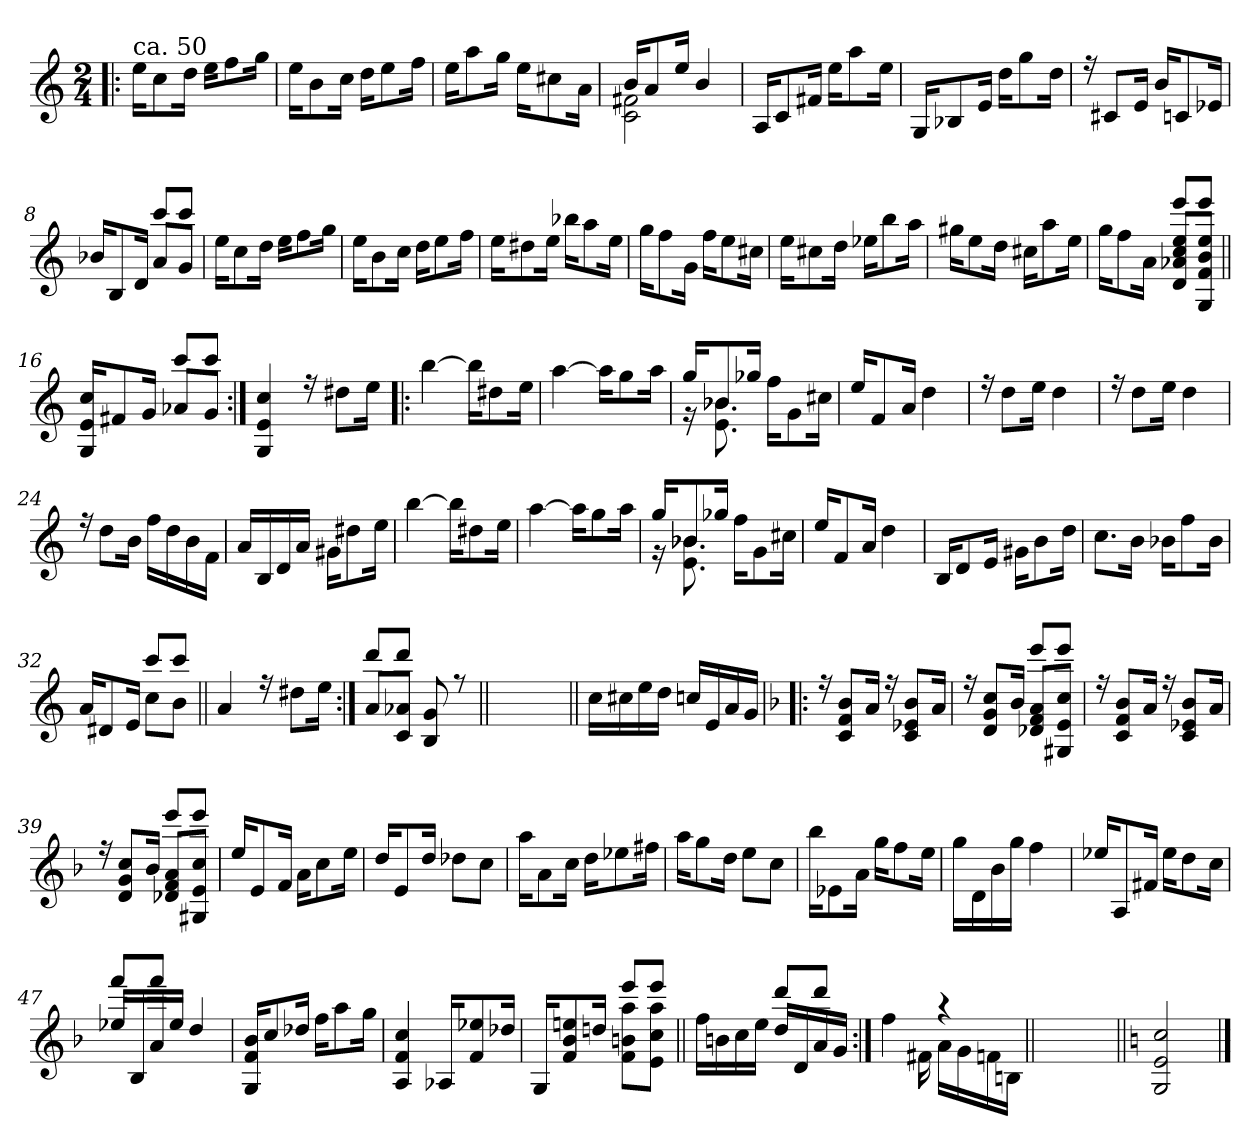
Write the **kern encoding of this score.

**kern
*part1
*staff1
*clefG2
*k[]
*C:
*M2/4
=1!|:
*^
!LO:TX:a:t=ca. 50	!
16ee\KL	2ryy
8cc\	.
16dd\Jk	.
16ee\KL	.
8ff\	.
16gg\Jk	.
=2	=2
16ee\KL	4ryy
8b\	.
16cc\Jk	.
16dd\KL	4ryy
8ee\	.
16ff\Jk	.
=3	=3
16ee\KL	4ryy
8aa\	.
16gg\Jk	.
16ee\KL	4ryy
8cc#X\	.
16a\Jk	.
=4	=4
*	*^
16b/KL	2c\ 2f#X\	2ryy
8a/	.	.
16ee/Jk	.	.
4b/	.	.
*	*v	*v
!!LO:LB:g=z
=5	=5
16A/KL	2ryy
8c/	.
16f#X/Jk	.
16ee\KL	.
8aa\	.
16ee\Jk	.
=6	=6
16G/KL	2ryy
8B-X/	.
16e/Jk	.
16dd\KL	.
8gg\	.
16dd\Jk	.
=7	=7
16ree	4ryy
8c#X/L	.
16e/Jk	.
16b/KL	4ryy
8cn/	.
16e-X/Jk	.
=8	=8
*	*^
16b-X/KL	4ryy	4ryy
8B/	.	.
16d/Jk	.	.
8a/L	8ryy	8ccc!/L
8g/J	8ryy	8ccc!/J
*	*v	*v
!!LO:LB:g=z
=9	=9
16ee\KL	2ryy
8cc\	.
16dd\Jk	.
16ee\KL	.
8ff\	.
16gg\Jk	.
=10	=10
16ee\KL	4ryy
8b\	.
16cc\Jk	.
16dd\KL	4ryy
8ee\	.
16ff\Jk	.
=11	=11
16ee\KL	4ryy
8dd#X\	.
16ee\Jk	.
16bb-X\KL	4ryy
8aa\	.
16ee\Jk	.
=12	=12
16gg\KL	4ryy
8ff\	.
16g\Jk	.
16ff\KL	4ryy
8ee\	.
16cc#X\Jk	.
!!LO:LB:g=z	!!
=13	=13
16ee\KL	4ryy
8cc#X\	.
16dd\Jk	.
16ee-X\KL	4ryy
8bb\	.
16aa\Jk	.
=14	=14
16gg#X\KL	4ryy
8ee\	.
16dd\Jk	.
16cc#X\KL	4ryy
8aa\	.
16ee\Jk	.
=15	=15
*	*^
16gg\KL	4ryy	4ryy
8ff\	.	.
16a\Jk	.	.
8d/ 8a-X/ 8cc/ 8ee/L	8ryy	8eee!/L
8G/ 8f/ 8b/ 8ee/J	8ryy	8eee!/J
=16||	=16||	=16||
16G/ 16e/ 16cc/KL	4ryy	4ryy
8f#X/	.	.
16g/Jk	.	.
8a-X/L	8ryy	8ccc!/L
8g/J	8ryy	8ccc!/J
*	*v	*v
!!LO:LB:g=z
=17:|!	=17:|!
4G/ 4e/ 4cc/	4ryy
16ree	4ryy
8dd#X\L	.
16ee\Jk	.
=18!|:	=18!|:
[<4bb\	2ryy
16bb\KL]	.
8dd#X\	.
16ee\Jk	.
=19	=19
[<4aa\	2ryy
16aa\KL]	.
8gg\	.
16aa\Jk	.
=20	=20
*	*^
16gg/KL	16rf	4ryy
8b-X/	8.e\ 8.b-X\	.
16gg-X/Jk	.	.
16ff\KL	4ryy	4ryy
8g\	.	.
16cc#X\Jk	.	.
*	*v	*v
!!LO:LB:g=z
=21	=21
16ee/KL	2ryy
8f/	.
16a/Jk	.
4dd\	.
=22	=22
16ree	2ryy
8dd\L	.
16ee\Jk	.
4dd\	.
=23	=23
16ree	2ryy
8dd\L	.
16ee\Jk	.
4dd\	.
=24	=24
16ree	2ryy
8dd\L	.
16b\Jk	.
16ff\LL	.
16dd\	.
16b\	.
16f\JJ	.
!!LO:LB:g=z	!!
=25	=25
16a/LL	4ryy
16B/	.
16d/	.
16a/JJ	.
16g#X\KL	4ryy
8dd#X\	.
16ee\Jk	.
=26	=26
[<4bb\	2ryy
16bb\KL]	.
8dd#X\	.
16ee\Jk	.
=27	=27
[<4aa\	2ryy
16aa\KL]	.
8gg\	.
16aa\Jk	.
=28	=28
*	*^
16gg/KL	16rf	4ryy
8b-X/	8.e\ 8.b-X\	.
16gg-X/Jk	.	.
16ff\KL	4ryy	4ryy
8g\	.	.
16cc#X\Jk	.	.
*	*v	*v
!!LO:LB:g=z
=29	=29
16ee/KL	2ryy
8f/	.
16a/Jk	.
4dd\	.
=30	=30
16B/KL	2ryy
8d/	.
16e/Jk	.
16g#X\KL	.
8b\	.
16dd\Jk	.
=31	=31
8.cc\L	4ryy
16b\Jk	.
16b-X\KL	4ryy
8ff\	.
16b-\Jk	.
=32	=32
*	*^
16a/KL	4ryy	4ryy
8d#X/	.	.
16e/Jk	.	.
8cc\L	8ryy	8ccc!/L
8b\J	8ryy	8ccc!/J
*	*v	*v
!!LO:PB:g=z
=33||	=33||
4a/	4ryy
16ree	4ryy
8dd#X\L	.
16ee\Jk	.
=34:|!	=34:|!
*	*^
8a/L	8ryy	8ddd!/L
8c/ 8a-X/J	8ryy	8ddd!/J
8B/ 8g/	4ryy	4ryy
8ree	.	.
*v	*v	*v
=34X1||
*stria0
2ryy
=35||
*stria5
*^
16cc\LL	4ryy
16cc#X\	.
16ee\	.
16dd\JJ	.
16ccn/LL	4ryy
16e/	.
16a/	.
16g/JJ	.
!!LO:LB:g=z	!!
=36!|:	=36!|:
*k[b-]	*
*F:	*
16ree	4ryy
8c/ 8f/ 8b-/L	.
16a/Jk	.
16ree	4ryy
8c/ 8e-X/ 8b-/L	.
16a/Jk	.
=37	=37
*	*^
16ree	4ryy	4ryy
8d/ 8g/ 8cc/L	.	.
16b-/Jk	.	.
8d-X/ 8f/ 8a/L	8ryy	8eee!/L
8G#X/ 8e/ 8cc/J	8ryy	8eee!/J
*	*v	*v
=38	=38
16ree	4ryy
8c/ 8f/ 8b-/L	.
16a/Jk	.
16ree	4ryy
8c/ 8e-X/ 8b-/L	.
16a/Jk	.
=39	=39
*	*^
16ree	4ryy	4ryy
8d/ 8g/ 8cc/L	.	.
16b-/Jk	.	.
8d-X/ 8f/ 8a/L	8ryy	8eee!/L
8G#X/ 8e/ 8cc/J	8ryy	8eee!/J
*	*v	*v
!!LO:LB:g=z
=40	=40
16ee/KL	2ryy
8e/	.
16f/Jk	.
16a\KL	.
8cc\	.
16ee\Jk	.
=41	=41
16dd/KL	2ryy
8e/	.
16dd/Jk	.
8dd-X\L	.
8cc\J	.
=42	=42
16aa\KL	4ryy
8a\	.
16cc\Jk	.
16dd\KL	4ryy
8ee-X\	.
16ff#X\Jk	.
=43	=43
16aa\KL	4ryy
8gg\	.
16dd\Jk	.
8ee\L	4ryy
8cc\J	.
!!LO:LB:g=z	!!
=44	=44
16bb-\KL	4ryy
8e-X\	.
16a\Jk	.
16gg\KL	4ryy
8ff\	.
16ee\Jk	.
=45	=45
16gg\LL	2ryy
16d\	.
16b-\	.
16gg\JJ	.
4ff\	.
=46	=46
16ee-X/KL	4ryy
8A/	.
16f#X/Jk	.
16ee-\KL	4ryy
8dd\	.
16cc\Jk	.
=47	=47
*	*^
16ee-X/LL	8ryy	8fff!/L
16B-/	.	.
16a/	8ryy	8fff!/J
16ee-/JJ	.	.
4dd/	4ryy	4ryy
*	*v	*v
!!LO:LB:g=z
=48	=48
16G/ 16f/ 16b-/KL	4ryy
8cc/	.
16dd-X/Jk	.
16ff\KL	4ryy
8aa\	.
16gg\Jk	.
=49	=49
4A/ 4f/ 4cc/	4ryy
16A-X/KL	4ryy
8f/ 8ee-X/	.
16dd-X/Jk	.
=50	=50
*	*^
16G/KL	4ryy	4ryy
8f/ 8b-/ 8een/	.	.
16ddn/Jk	.	.
8f\ 8bn\ 8aa\L	8ryy	8eee!/L
8e\ 8cc\ 8aa\J	8ryy	8eee!/J
!!LO:LB:g=z	!!	!!
=51||	=51||	=51||
16ff\LL	4ryy	4ryy
16bn\	.	.
16cc\	.	.
16ee\JJ	.	.
16dd/LL	8ryy	8ddd!/L
16d/	.	.
16a/	8ryy	8ddd!/J
16g/JJ	.	.
=52:|!	=52:|!	=52:|!
4ff\	8.ryy	4ryy
.	16f#X!\	.
4rgg	16a!\LL	4ryy
.	16g!\	.
.	16fn!\	.
.	16Bn!\JJ	.
*v	*v	*v
=52X2||
*stria0
2ryy
=53||
*stria5
*k[]
*C:
*^
2G/ 2e/ 2cc/	2ryy
*v	*v
==
*-
